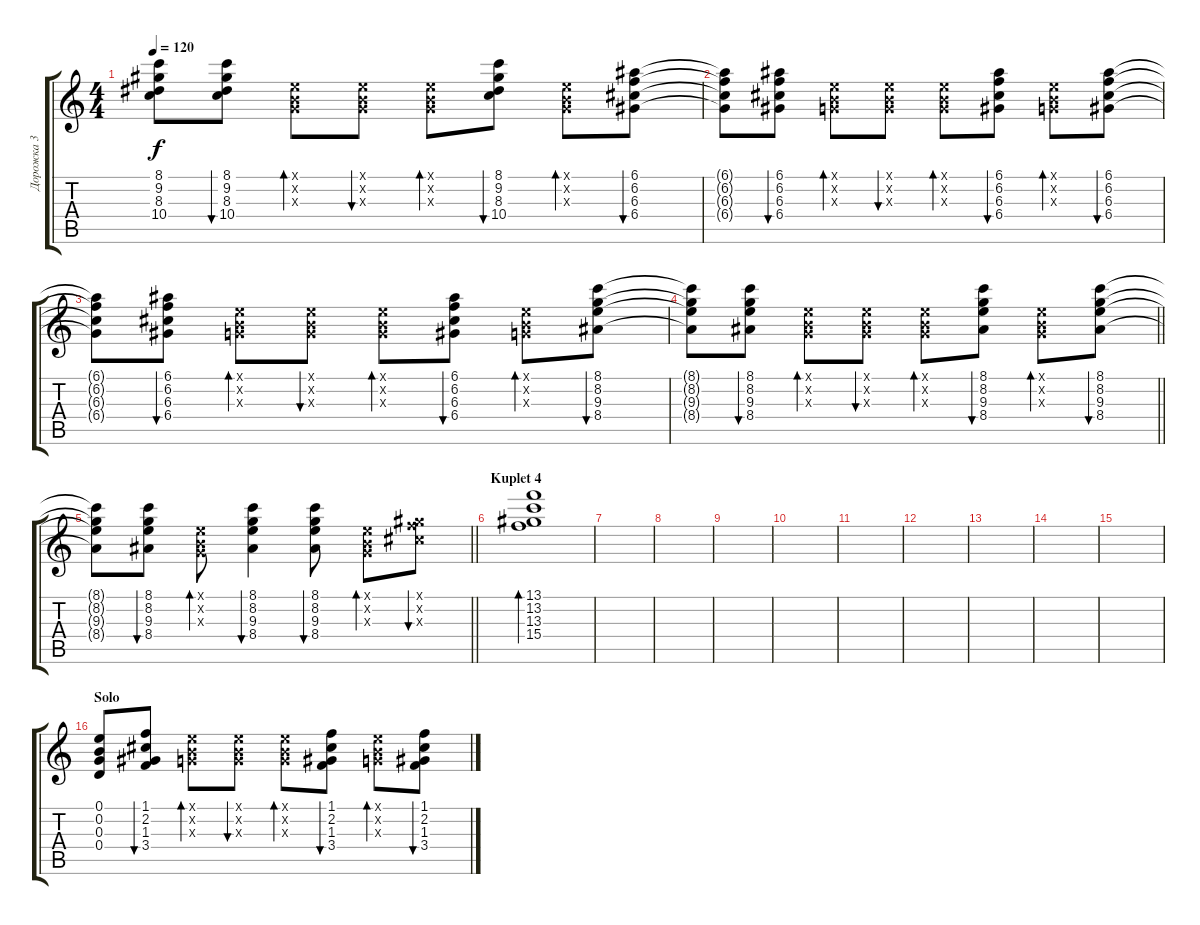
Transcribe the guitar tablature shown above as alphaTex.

\track ("Дорожка 3" "Дорожка 3") {instrument acousticguitarsteel}
\staff {score tabs}
\tuning (E4 B3 G3 D3 A2 E2) {hide}
\ts (4 4)
\tempo 120
\clef g2
\ks c
(8.1{t} 9.2{t} 8.3{t} 10.4{t}).8{dy f} (8.1 9.2 8.3 10.4).8{bu 60} (0.1{x} 0.2{x} 0.3{x}).8{bd 60} (0.1{x} 0.2{x} 0.3{x}).8{bu 60} (0.1{x} 0.2{x} 0.3{x}).8{bd 60} (8.1 9.2 8.3 10.4).8{bu 60} (0.1{x} 0.2{x} 0.3{x}).8{bd 60} (6.1 6.2 6.3 6.4).8{bu 60} |
(6.1{t} 6.2{t} 6.3{t} 6.4{t}).8 (6.1 6.2 6.3 6.4).8{bu 60} (0.1{x} 0.2{x} 0.3{x}).8{bd 60} (0.1{x} 0.2{x} 0.3{x}).8{bu 60} (0.1{x} 0.2{x} 0.3{x}).8{bd 60} (6.1 6.2 6.3 6.4).8{bu 60} (0.1{x} 0.2{x} 0.3{x}).8{bd 60} (6.1 6.2 6.3 6.4).8{bu 60} |
(6.1{t} 6.2{t} 6.3{t} 6.4{t}).8 (6.1 6.2 6.3 6.4).8{bu 60} (0.1{x} 0.2{x} 0.3{x}).8{bd 60} (0.1{x} 0.2{x} 0.3{x}).8{bu 60} (0.1{x} 0.2{x} 0.3{x}).8{bd 60} (6.1 6.2 6.3 6.4).8{bu 60} (0.1{x} 0.2{x} 0.3{x}).8{bd 60} (8.1 8.2 9.3 8.4).8{bu 60} |
\barLineRight lightlight
(8.1{t} 8.2{t} 9.3{t} 8.4{t}).8 (8.1 8.2 9.3 8.4).8{bu 60} (0.1{x} 0.2{x} 0.3{x}).8{bd 60} (0.1{x} 0.2{x} 0.3{x}).8{bu 60} (0.1{x} 0.2{x} 0.3{x}).8{bd 60} (8.1 8.2 9.3 8.4).8{bu 60} (0.1{x} 0.2{x} 0.3{x}).8{bd 60} (8.1 8.2 9.3 8.4).8{bu 60} |
\barLineRight lightlight
(8.1{t} 8.2{t} 9.3{t} 8.4{t}).8 (8.1 8.2 9.3 8.4).8{bu 60} (0.1{x} 0.2{x} 0.3{x}).8{bd 60} (8.1 8.2 9.3 8.4).4{bu 60} (8.1 8.2 9.3 8.4).8{bu 60} (0.1{x} 0.2{x} 0.3{x}).8{bd 60} (4.1{x} 6.2{x} 6.3{x}).8{bu 60} |
\section ("" "Kuplet 4")
(13.1 13.2 13.3 15.4).1{bd 60} |
|
|
|
|
|
|
|
|
|
\section ("" "Solo")
(0.1 0.2 0.3 0.4).8 (1.1 2.2 1.3 3.4).8{bu 60} (0.1{x} 0.2{x} 0.3{x}).8{bd 60} (0.1{x} 0.2{x} 0.3{x}).8{bu 60} (0.1{x} 0.2{x} 0.3{x}).8{bd 60} (1.1 2.2 1.3 3.4).8{bu 60} (0.1{x} 0.2{x} 0.3{x}).8{bd 60} (1.1 2.2 1.3 3.4).8{bu 60}
